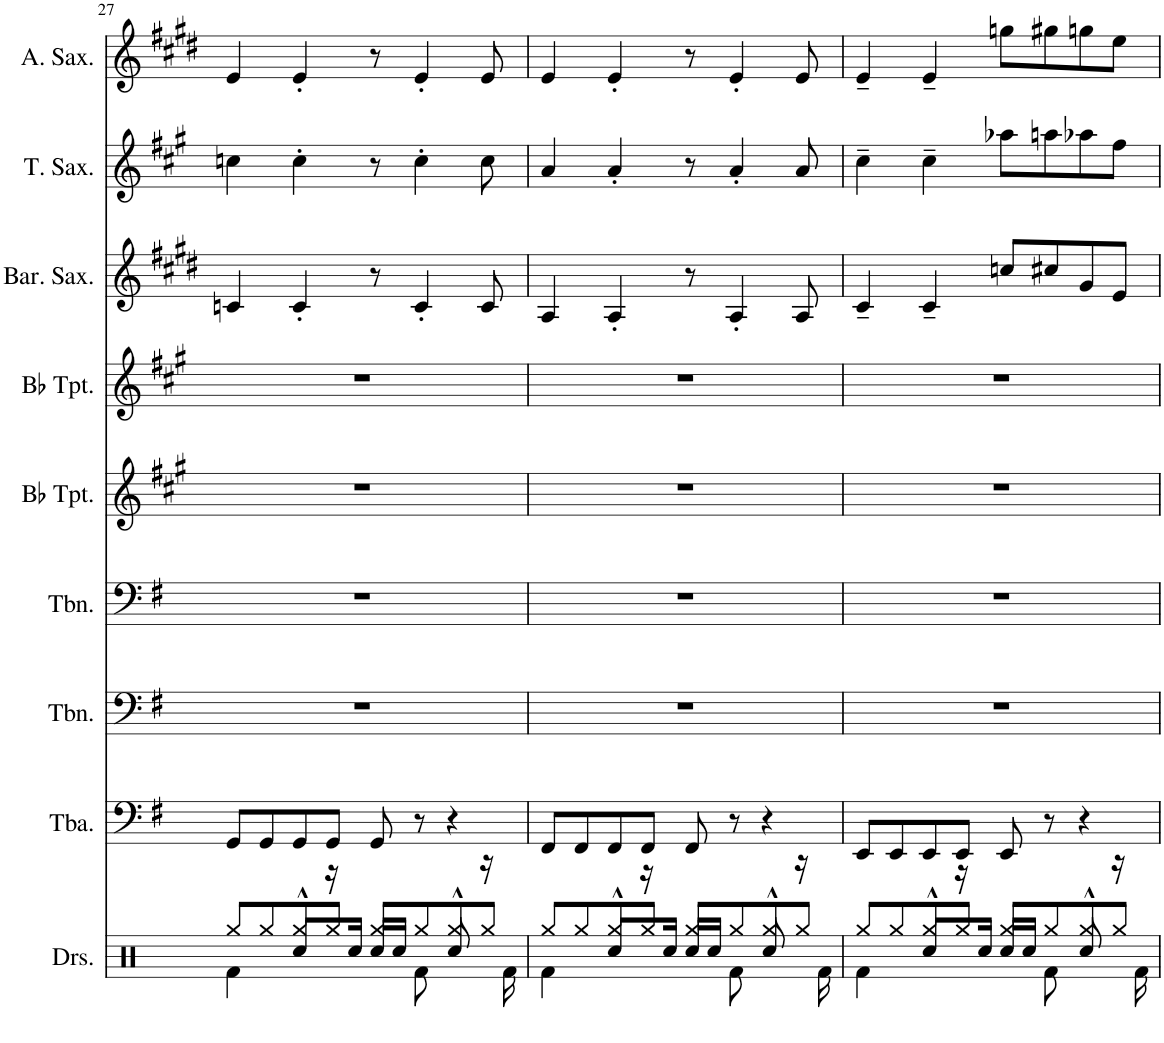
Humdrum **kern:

**kern	**kern	**kern	**kern	**kern	**kern	**kern	**kern	**kern
*part9	*part8	*part7	*part6	*part5	*part4	*part3	*part2	*part1
*staff9	*staff8	*staff7	*staff6	*staff5	*staff4	*staff3	*staff2	*staff1
*I"Drumset	*I"Tuba	*I"Trombone	*I"Trombone	*I"Bb Trumpet	*I"Bb Trumpet	*I"Baritone Saxophone	*I"Tenor Saxophone	*I"Alto Saxophone
*I'Drs.	*I'Tba.	*I'Tbn.	*I'Tbn.	*I'Bb Tpt.	*I'Bb Tpt.	*I'Bar. Sax.	*I'T. Sax.	*I'A. Sax.
!!LO:PB:g=z
*clefX	*clefF4	*clefF4	*clefF4	*clefG2	*clefG2	*clefG2	*clefG2	*clefG2
*	*	*	*	*Trd1c2	*Trd1c2	*Trd12c21	*Trd8c14	*Trd5c9
*k[]	*k[f#]	*k[f#]	*k[f#]	*k[f#c#g#]	*k[f#c#g#]	*k[f#c#g#d#]	*k[f#c#g#]	*k[f#c#g#d#]
*M4/4	*M4/4	*M4/4	*M4/4	*M4/4	*M4/4	*M4/4	*M4/4	*M4/4
=27	=27	=27	=27	=27	=27	=27	=27	=27
*^	*	*	*	*	*	*	*	*
*	*^	*	*	*	*	*	*	*	*
4Rf\	4ryy	8Rgg/L	8GG/L	1r	1r	1r	1r	4cn/	4ccn\	4e/
.	.	8Rgg/	8GG/	.	.	.	.	.	.	.
4.ryy	8Rcc^^/L	8Rgg/	8GG/	.	.	.	.	4c'/	4cc'\	4e'/
.	16r	8Rgg/J	8GG/J	.	.	.	.	.	.	.
.	16Rcc/JJ	.	.	.	.	.	.	.	.	.
!	!LO:N:head=solid	!	!	!	!	!	!	!	!	!
.	16Rcc/LL	8Rgg/L	8GG/	.	.	.	.	8r	8r	8r
.	16Rcc/JJ	.	.	.	.	.	.	.	.	.
8Rf\	8ryy	8Rgg/	8r	.	.	.	.	4c'/	4cc'\	4e'/
8ryy	8Rcc^^/	8Rgg/	4r	.	.	.	.	.	.	.
16r	8ryy	8Rgg/J	.	.	.	.	.	8c/	8cc\	8e/
16Rf\	.	.	.	.	.	.	.	.	.	.
=28	=28	=28	=28	=28	=28	=28	=28	=28	=28	=28
4Rf\	4ryy	8Rgg/L	8FF#/L	1r	1r	1r	1r	4A/	4a/	4e/
.	.	8Rgg/	8FF#/	.	.	.	.	.	.	.
4.ryy	8Rcc^^/L	8Rgg/	8FF#/	.	.	.	.	4A'/	4a'/	4e'/
.	16r	8Rgg/J	8FF#/J	.	.	.	.	.	.	.
.	16Rcc/JJ	.	.	.	.	.	.	.	.	.
!	!LO:N:head=solid	!	!	!	!	!	!	!	!	!
.	16Rcc/LL	8Rgg/L	8FF#/	.	.	.	.	8r	8r	8r
.	16Rcc/JJ	.	.	.	.	.	.	.	.	.
8Rf\	8ryy	8Rgg/	8r	.	.	.	.	4A'/	4a'/	4e'/
8ryy	8Rcc^^/	8Rgg/	4r	.	.	.	.	.	.	.
16r	8ryy	8Rgg/J	.	.	.	.	.	8A/	8a/	8e/
16Rf\	.	.	.	.	.	.	.	.	.	.
=29	=29	=29	=29	=29	=29	=29	=29	=29	=29	=29
4Rf\	4ryy	8Rgg/L	8EE/L	1r	1r	1r	1r	4c#~/	4cc#~\	4e~/
.	.	8Rgg/	8EE/	.	.	.	.	.	.	.
4.ryy	8Rcc^^/L	8Rgg/	8EE/	.	.	.	.	4c#~/	4cc#~\	4e~/
.	16r	8Rgg/J	8EE/J	.	.	.	.	.	.	.
.	16Rcc/JJ	.	.	.	.	.	.	.	.	.
!	!LO:N:head=solid	!	!	!	!	!	!	!	!	!
.	16Rcc/LL	8Rgg/L	8EE/	.	.	.	.	8ccn/L	8aa-X\L	8ggn\L
.	16Rcc/JJ	.	.	.	.	.	.	.	.	.
8Rf\	8ryy	8Rgg/	8r	.	.	.	.	8cc#X/	8aan\	8gg#X\
8ryy	8Rcc^^/	8Rgg/	4r	.	.	.	.	8g#/	8aa-X\	8ggn\
16r	8ryy	8Rgg/J	.	.	.	.	.	8e/J	8ff#\J	8ee\J
16Rf\	.	.	.	.	.	.	.	.	.	.
*v	*v	*v	*	*	*	*	*	*	*	*
=	=	=	=	=	=	=	=	=
*-	*-	*-	*-	*-	*-	*-	*-	*-
